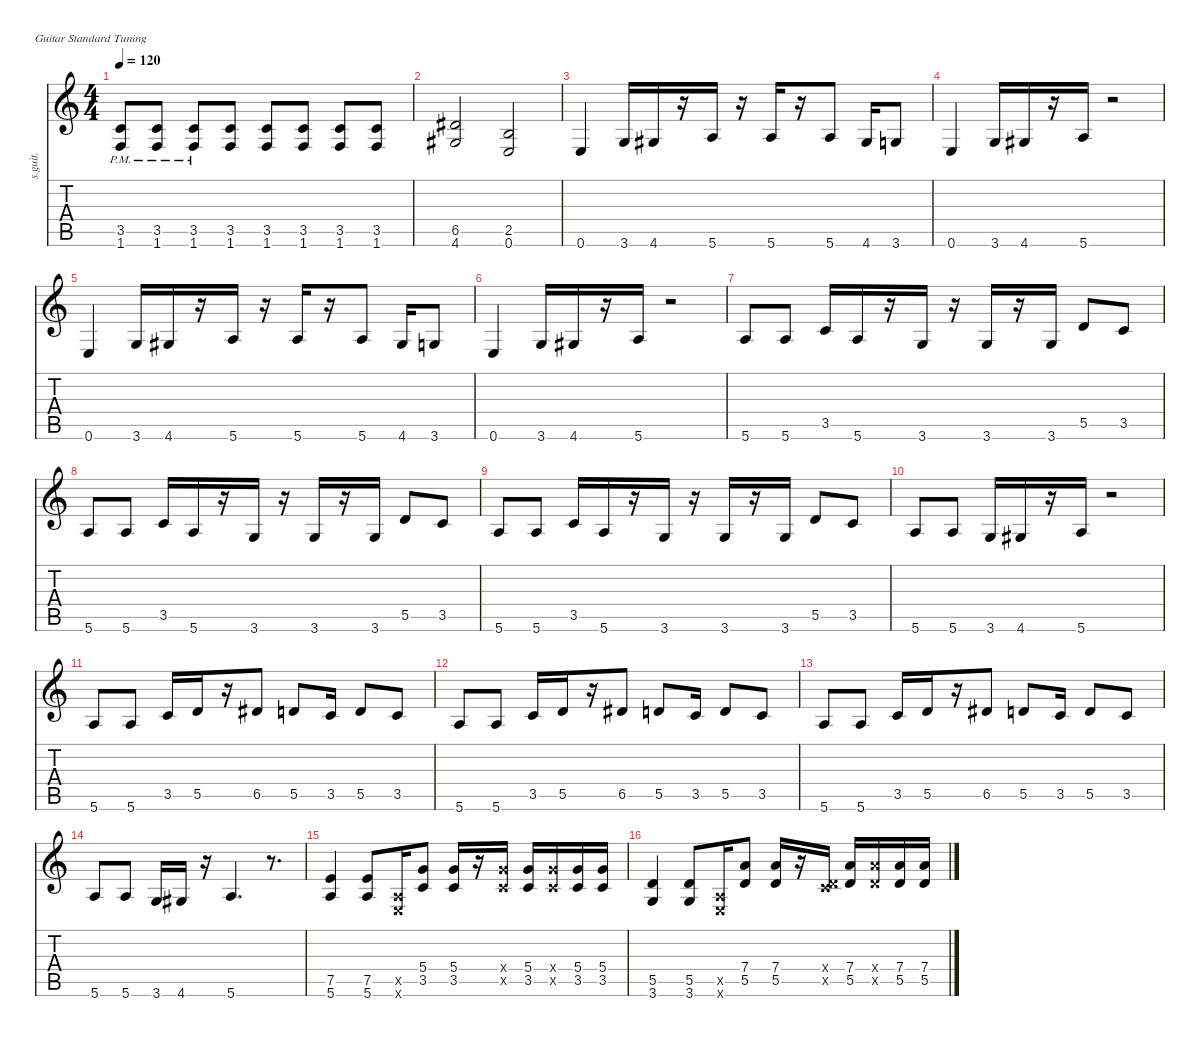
\defaultSystemsLayout 4
\hideDynamics
\bracketExtendMode nobrackets
\otherSystemsTrackNameOrientation horizontal
\track ("Steel Guitar" "s.guit.") {instrument acousticguitarsteel}
\staff {score tabs}
\tuning (E4 B3 G3 D3 A2 E2)
\ts (4 4)
\tempo 120
\clef g2
\ks c
(1.6{pm} 3.5{pm}).8{dy mf beam Up} (1.6{pm} 3.5{pm}).8{beam Up} (1.6{pm} 3.5{pm}).8{beam Up} (1.6 3.5).8{beam Up} (1.6 3.5).8{beam Up} (1.6 3.5).8{beam Up} (1.6 3.5).8{beam Up} (1.6 3.5).8{beam Up} |
(6.5{acc #} 4.6{acc #}).2{beam Up} (2.5 0.6).2{beam Up} |
0.6.4{beam Up} 3.6.16{beam Up} 4.6{acc #}.16{beam Up} r.16{beam Up} 5.6.16{beam Up} r.16{beam Up} 5.6.16{beam Up} r.16{beam Up} 5.6.8{beam Up} 4.6{acc #}.16{beam Up} 3.6.8{beam Up} |
0.6.4{beam Up} 3.6.16{beam Up} 4.6{acc #}.16{beam Up} r.16{beam Up} 5.6.16{beam Up} r.2{beam Up} |
0.6.4{beam Up} 3.6.16{beam Up} 4.6{acc #}.16{beam Up} r.16{beam Up} 5.6.16{beam Up} r.16{beam Up} 5.6.16{beam Up} r.16{beam Up} 5.6.8{beam Up} 4.6{acc #}.16{beam Up} 3.6.8{beam Up} |
0.6.4{beam Up} 3.6.16{beam Up} 4.6{acc #}.16{beam Up} r.16{beam Up} 5.6.16{beam Up} r.2{beam Up} |
5.6.8{beam Up} 5.6.8{beam Up} 3.5.16{beam Up} 5.6.16{beam Up} r.16{beam Up} 3.6.16{beam Up} r.16{beam Up} 3.6.16{beam Up} r.16{beam Up} 3.6.16{beam Up} 5.5.8{beam Up} 3.5.8{beam Up} |
5.6.8{beam Up} 5.6.8{beam Up} 3.5.16{beam Up} 5.6.16{beam Up} r.16{beam Up} 3.6.16{beam Up} r.16{beam Up} 3.6.16{beam Up} r.16{beam Up} 3.6.16{beam Up} 5.5.8{beam Up} 3.5.8{beam Up} |
5.6.8{beam Up} 5.6.8{beam Up} 3.5.16{beam Up} 5.6.16{beam Up} r.16{beam Up} 3.6.16{beam Up} r.16{beam Up} 3.6.16{beam Up} r.16{beam Up} 3.6.16{beam Up} 5.5.8{beam Up} 3.5.8{beam Up} |
5.6.8{beam Up} 5.6.8{beam Up} 3.6.16{beam Up} 4.6{acc #}.16{beam Up} r.16{beam Up} 5.6.16{beam Up} r.2{beam Up} |
5.6.8{beam Up} 5.6.8{beam Up} 3.5.16{beam Up} 5.5.16{beam Up} r.16{beam Up} 6.5{acc #}.8{beam Up} 5.5.8{beam Up} 3.5.16{beam Up} 5.5.8{beam Up} 3.5.8{beam Up} |
5.6.8{beam Up} 5.6.8{beam Up} 3.5.16{beam Up} 5.5.16{beam Up} r.16{beam Up} 6.5{acc #}.8{beam Up} 5.5.8{beam Up} 3.5.16{beam Up} 5.5.8{beam Up} 3.5.8{beam Up} |
5.6.8{beam Up} 5.6.8{beam Up} 3.5.16{beam Up} 5.5.16{beam Up} r.16{beam Up} 6.5{acc #}.8{beam Up} 5.5.8{beam Up} 3.5.16{beam Up} 5.5.8{beam Up} 3.5.8{beam Up} |
5.6.8{beam Up} 5.6.8{beam Up} 3.6.16{beam Up} 4.6{acc #}.16{beam Up} r.16{beam Up} 5.6.4{d beam Up} r.8{d beam Up} |
(5.6 7.5).4{beam Up} (7.5 5.6).8{beam Up} (0.5{x} 0.6{x}).16{beam Up} (3.5 5.4).8{beam Up} (5.4 3.5).16{beam Up} r.16{beam Up} (5.4{x} 3.5{x}).16{beam Up} (5.4 3.5).16{beam Up} (5.4{x} 3.5{x}).16{beam Up} (5.4 3.5).16{beam Up} (5.4 3.5).16{beam Up} |
(3.6 5.5).4{beam Up} (5.5 3.6).8{beam Up} (0.5{x} 0.6{x}).16{beam Up} (5.5 7.4).8{beam Up} (7.4 5.5).16{beam Up} r.16{beam Up} (3.5{x} 0.4{x}).16{beam Up} (7.4 5.5).16{beam Up} (7.4{x} 5.5{x}).16{beam Up} (7.4 5.5).16{beam Up} (7.4 5.5).16{beam Up}
